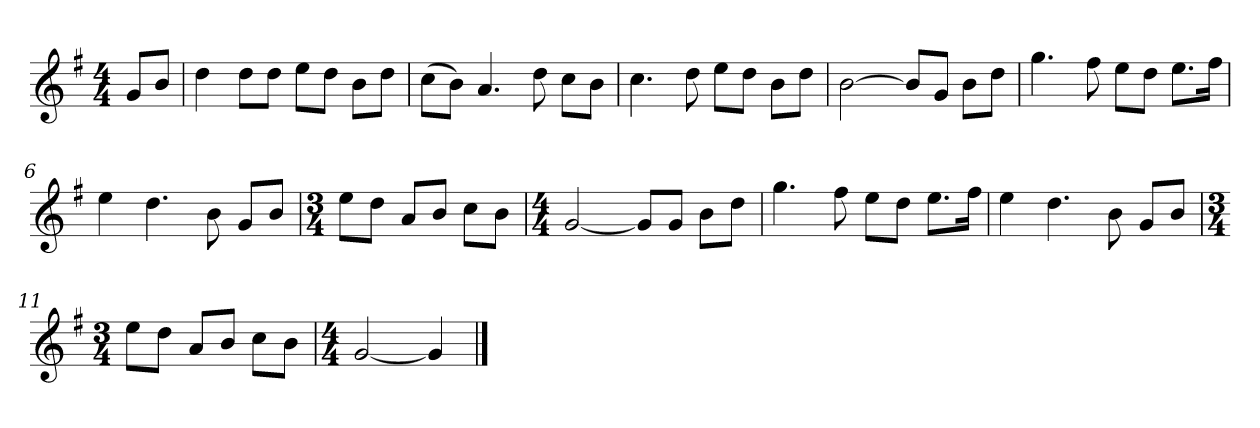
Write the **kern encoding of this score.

**kern
*part1
*staff1
*k[f#]
*M4/4
*MM120
=
8gL
8bJ
=1
4dd
8ddL
8ddJ
8eeL
8ddJ
8bL
8ddJ
=2
(8ccL
8bJ)
4.a
8dd
8ccL
8bJ
=3
4.cc
8dd
8eeL
8ddJ
8bL
8ddJ
=4
[2b
8bL]
8gJ
8bL
8ddJ
=5
4.gg
8ff#
8eeL
8ddJ
8.eeL
16ff#Jk
=6
4ee
4.dd
8b
8gL
8bJ
=7
*M3/4
8eeL
8ddJ
8aL
8bJ
8ccL
8bJ
=8
*M4/4
[2g
8gL]
8gJ
8bL
8ddJ
=9
4.gg
8ff#
8eeL
8ddJ
8.eeL
16ff#Jk
=10
4ee
4.dd
8b
8gL
8bJ
=11
*M3/4
8eeL
8ddJ
8aL
8bJ
8ccL
8bJ
=12
*M4/4
[2g
4g]
==
*-
